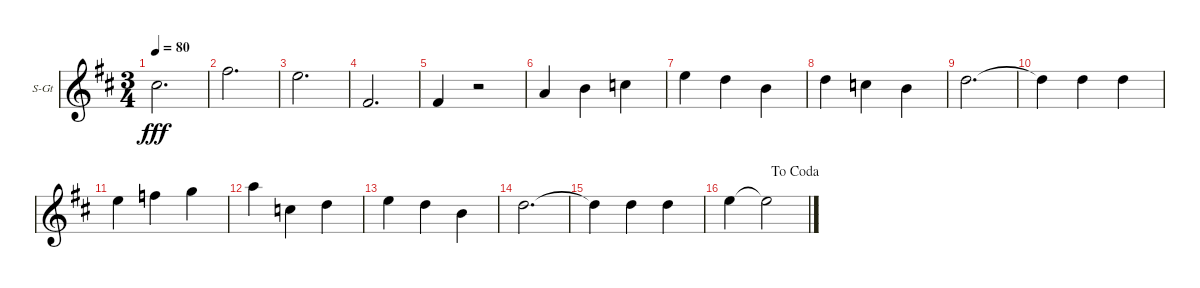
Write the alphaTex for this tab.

\bracketExtendMode groupsimilarinstruments
\firstSystemTrackNameOrientation horizontal
\otherSystemsTrackNameOrientation horizontal
\track ("Violin" "S-Gt") {instrument violin}
\staff {score}
\tuning (E4 B3 G3 D3 A2 E2)
\displaytranspose 12
\ts (3 4)
\tempo 80
\clef g2
\ks d
2.2.2{d dy fff} |
2.1.2{d} |
0.1.2{d} |
4.4.2{d} |
4.4.4 r.2 |
2.3.4 0.2.4 1.2.4 |
0.1.4 3.2.4 0.2.4 |
3.2.4 1.2.4 0.2.4 |
3.2.2{d} |
3.2{t}.4 3.2.4 3.2.4 |
0.1.4 1.1.4 3.1.4 |
5.1.4 5.3.4 3.2.4 |
5.2.4 3.2.4 4.3.4 |
3.2.2{d} |
3.2{t}.4 3.2.4 3.2.4 |
\jump dacoda
5.2.4 5.2{t}.2
